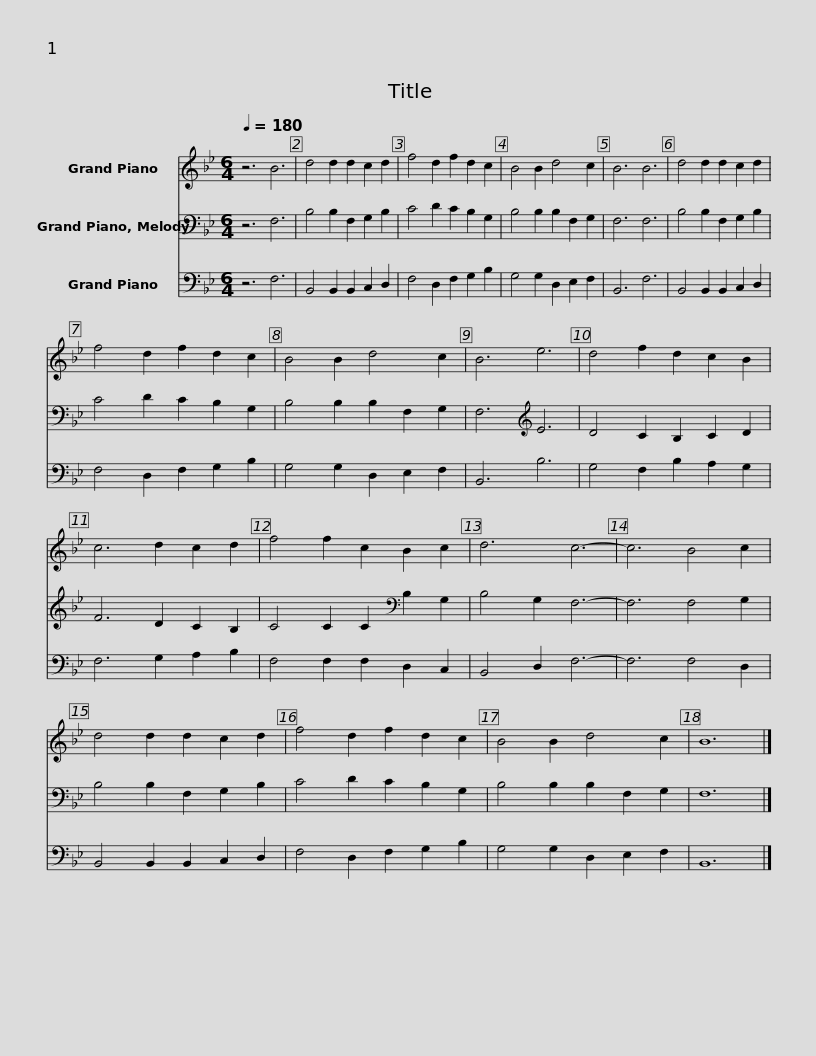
X:1
%%score 1 2 3
L:1/8
Q:1/4=180
M:6/4
I:linebreak $
K:Bb
V:1 treble
V:2 bass
V:3 bass
V:1
 z6 B6 | d4 d2 d2 c2 d2 | f4 d2 f2 d2 c2 | B4 B2 d4 c2 | B6 B6 |$ %5
 d4 d2 d2 c2 d2 | f4 d2 f2 d2 c2 | B4 B2 d4 c2 | B6 e6 | d4 f2 d2 c2 B2 | %10
 c6 d2 c2 d2 |$ f4 f2 c2 B2 c2 | d6 c6- | c6 B4 c2 | d4 d2 d2 c2 d2 | %15
 f4 d2 f2 d2 c2 | B4 B2 d4 c2 | B12 |] %18
V:2
 z6 F,6 | B,4 B,2 F,2 G,2 B,2 | C4 D2 C2 B,2 G,2 | B,4 B,2 B,2 F,2 G,2 | F,6 F,6 |$ %5
 B,4 B,2 F,2 G,2 B,2 | C4 D2 C2 B,2 G,2 | B,4 B,2 B,2 F,2 G,2 | F,6[K:treble] E6 | D4 C2 B,2 C2 D2 | %10
 F6 D2 C2 B,2 |$ C4 C2 C2[K:bass] B,2 G,2 | B,4 G,2 F,6- | F,6 F,4 G,2 | B,4 B,2 F,2 G,2 B,2 | %15
 C4 D2 C2 B,2 G,2 | B,4 B,2 B,2 F,2 G,2 | F,12 |] %18
V:3
 z6 F,6 | B,,4 B,,2 B,,2 C,2 D,2 | F,4 D,2 F,2 G,2 B,2 | G,4 G,2 D,2 E,2 F,2 | B,,6 F,6 |$ %5
 B,,4 B,,2 B,,2 C,2 D,2 | F,4 D,2 F,2 G,2 B,2 | G,4 G,2 D,2 E,2 F,2 | B,,6 B,6 | G,4 F,2 B,2 A,2 G,2 | %10
 F,6 G,2 A,2 B,2 |$ F,4 F,2 F,2 D,2 C,2 | B,,4 D,2 F,6- | F,6 F,4 D,2 | B,,4 B,,2 B,,2 C,2 D,2 | %15
 F,4 D,2 F,2 G,2 B,2 | G,4 G,2 D,2 E,2 F,2 | B,,12 |] %18
